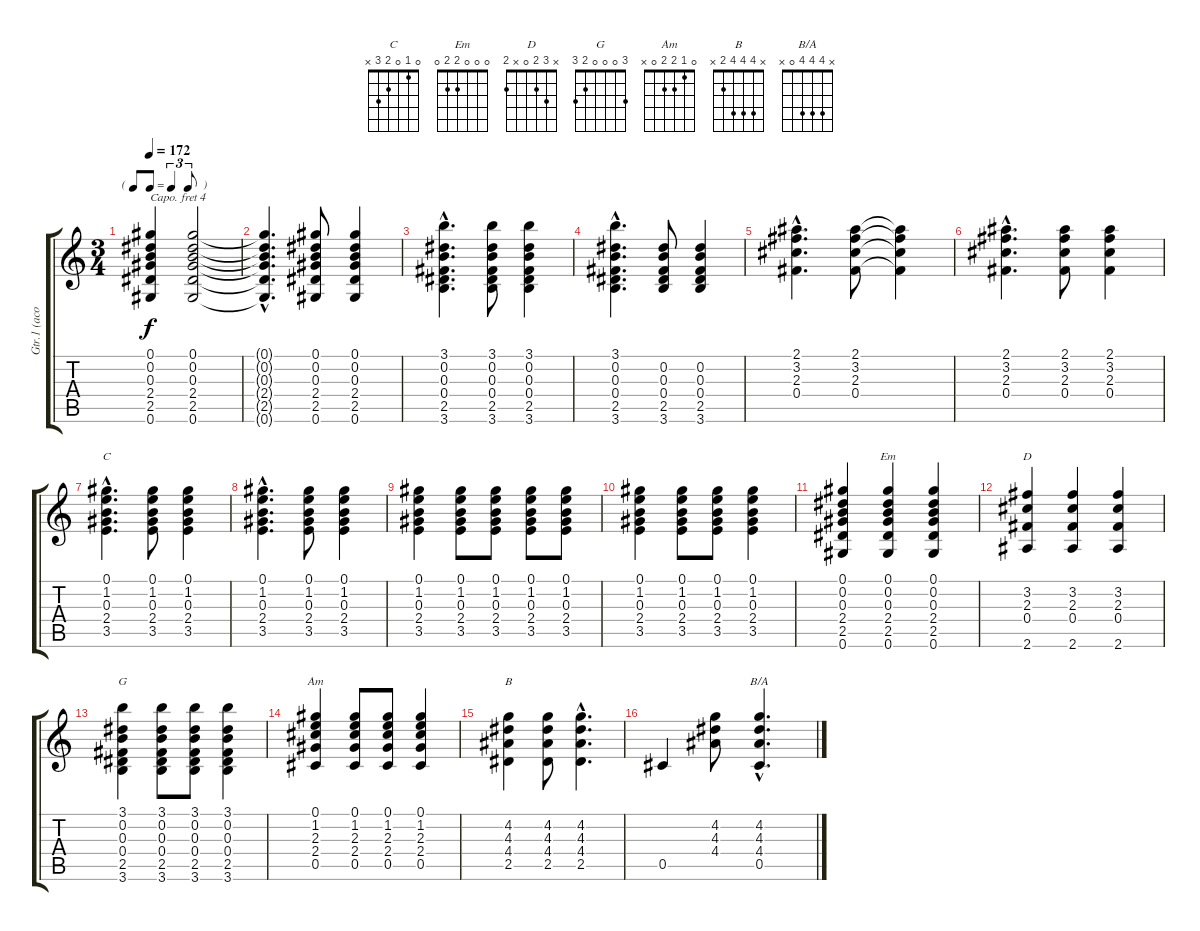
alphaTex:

\track ("Gtr.1 (acoust.)" "Gtr.1 (aco") {instrument acousticguitarsteel}
\staff {score tabs}
\capo 4
\tuning (E4 B3 G3 D3 A2 E2) {hide}
\chord ("C" 0 1 0 2 3 x)
\chord ("Em" 0 0 0 2 2 0)
\chord ("D" x 3 2 0 x 2)
\chord ("G" 3 0 0 0 2 3)
\chord ("Am" 0 1 2 2 0 x)
\chord ("B" x 4 4 4 2 x)
\chord ("B/A" x 4 4 4 0 x)
\ts (3 4)
\tf triplet8th
\tempo 172
\clef g2
\ks c
(0.1{t} 0.2{t} 0.3{t} 2.4{t} 2.5{t} 0.6{t}).4{dy f} (0.1 0.2 0.3 2.4 2.5 0.6).2 |
(0.1{hac t} 0.2{hac t} 0.3{hac t} 2.4{hac t} 2.5{hac t} 0.6{hac t}).4{d} (0.1 0.2 0.3 2.4 2.5 0.6).8 (0.1 0.2 0.3 2.4 2.5 0.6).4 |
(3.1{hac} 0.2{hac} 0.3{hac} 0.4{hac} 2.5{hac} 3.6{hac}).4{d} (3.1 0.2 0.3 0.4 2.5 3.6).8 (3.1 0.2 0.3 0.4 2.5 3.6).4 |
(3.1{hac} 0.2{hac} 0.3{hac} 0.4{hac} 2.5{hac} 3.6{hac}).4{d} (0.2 0.3 0.4 2.5 3.6).8 (0.2 0.3 0.4 2.5 3.6).4 |
(2.1{hac} 3.2{hac} 2.3{hac} 0.4{hac}).4{d} (2.1 3.2 2.3 0.4).8 (2.1{t} 3.2{t} 2.3{t} 0.4{t}).4 |
(2.1{hac} 3.2{hac} 2.3{hac} 0.4{hac}).4{d} (2.1 3.2 2.3 0.4).8 (2.1 3.2 2.3 0.4).4 |
(0.1{hac} 1.2{hac} 0.3{hac} 2.4{hac} 3.5{hac}).4{d ch "C"} (0.1 1.2 0.3 2.4 3.5).8 (0.1 1.2 0.3 2.4 3.5).4 |
(0.1{hac} 1.2{hac} 0.3{hac} 2.4{hac} 3.5{hac}).4{d} (0.1 1.2 0.3 2.4 3.5).8 (0.1 1.2 0.3 2.4 3.5).4 |
(0.1 1.2 0.3 2.4 3.5).4 (0.1 1.2 0.3 2.4 3.5).8 (0.1 1.2 0.3 2.4 3.5).8 (0.1 1.2 0.3 2.4 3.5).8 (0.1 1.2 0.3 2.4 3.5).8 |
(0.1 1.2 0.3 2.4 3.5).4 (0.1 1.2 0.3 2.4 3.5).8 (0.1 1.2 0.3 2.4 3.5).8 (0.1 1.2 0.3 2.4 3.5).4 |
(0.1 0.2 0.3 2.4 2.5 0.6).4 (0.1 0.2 0.3 2.4 2.5 0.6).4{ch "Em"} (0.1 0.2 0.3 2.4 2.5 0.6).4 |
(3.2 2.3 0.4 2.6).4{ch "D"} (3.2 2.3 0.4 2.6).4 (3.2 2.3 0.4 2.6).4 |
(3.1 0.2 0.3 0.4 2.5 3.6).4{ch "G"} (3.1 0.2 0.3 0.4 2.5 3.6).8 (3.1 0.2 0.3 0.4 2.5 3.6).8 (3.1 0.2 0.3 0.4 2.5 3.6).4 |
(0.1 1.2 2.3 2.4 0.5).4{ch "Am"} (0.1 1.2 2.3 2.4 0.5).8 (0.1 1.2 2.3 2.4 0.5).8 (0.1 1.2 2.3 2.4 0.5).4 |
(4.2 4.3 4.4 2.5).4{ch "B"} (4.2 4.3 4.4 2.5).8 (4.2{hac} 4.3{hac} 4.4{hac} 2.5{hac}).4{d} |
0.5.4 (4.2 4.3 4.4).8 (4.2{hac} 4.3{hac} 4.4{hac} 0.5{hac}).4{d ch "B/A"}
